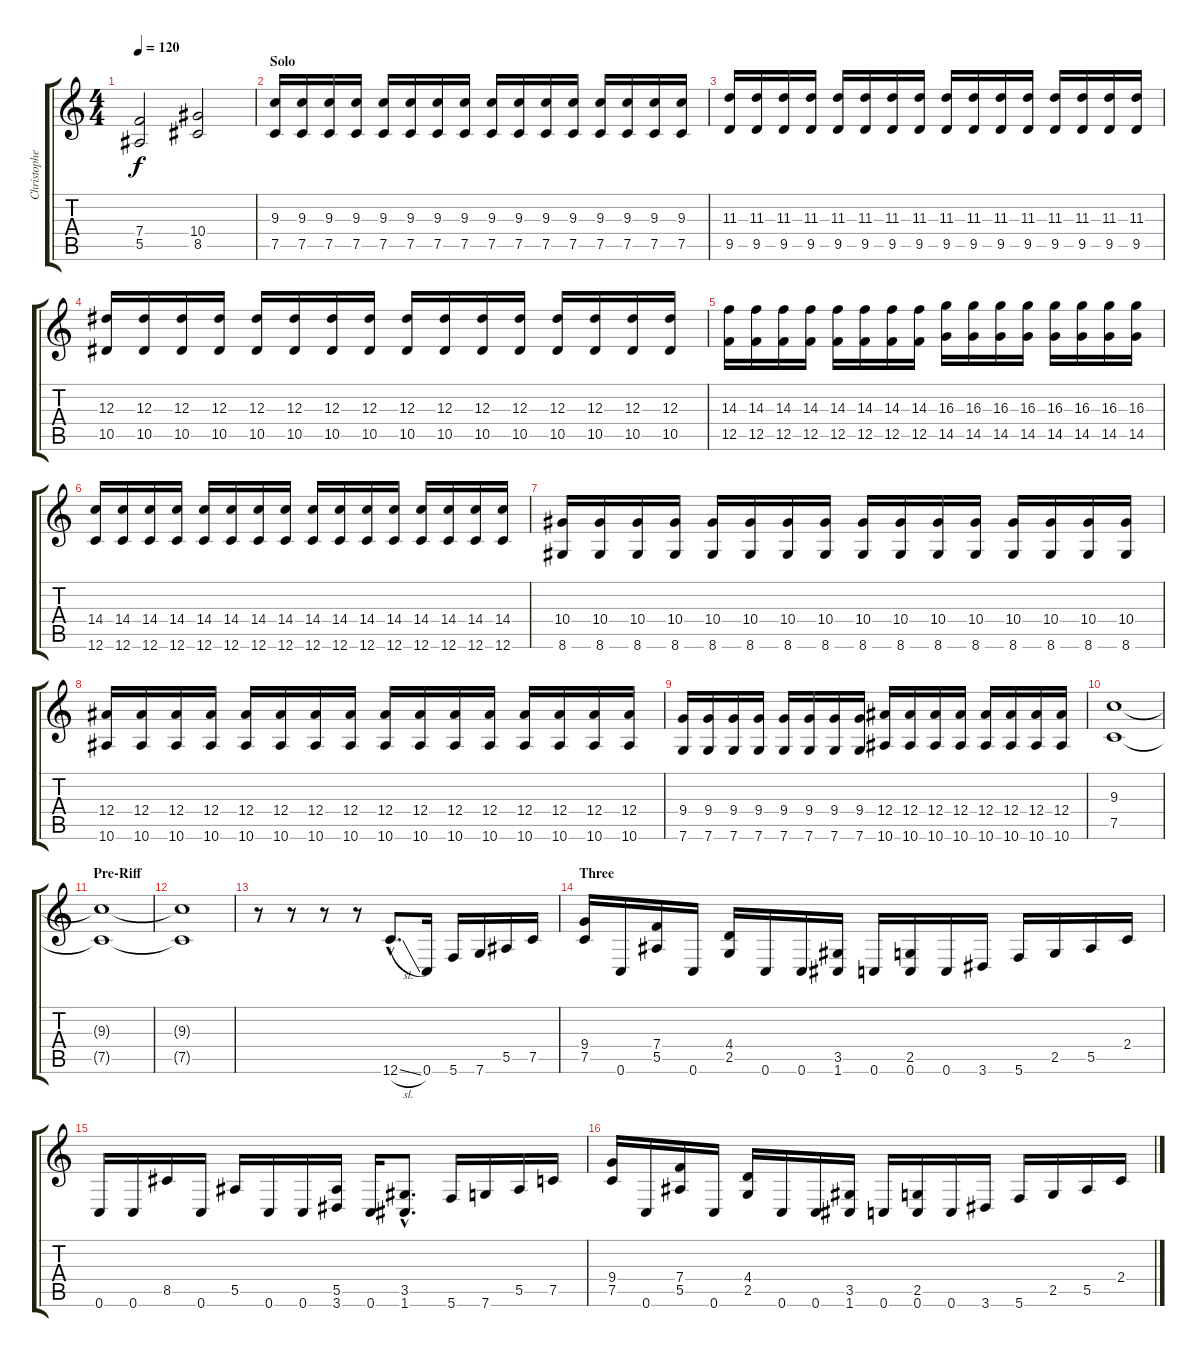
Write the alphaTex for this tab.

\track ("Christopher - Guitar" "Christophe") {instrument distortionguitar}
\staff {score tabs}
\tuning (C4 G3 Eb3 Bb2 F2 C2) {hide}
\ts (4 4)
\tempo 120
\clef g2
\ks c
(7.4 5.5).2{dy f} (10.4 8.5).2 |
\section ("" "Solo")
(9.3 7.5).16 (9.3 7.5).16 (9.3 7.5).16 (9.3 7.5).16 (9.3 7.5).16 (9.3 7.5).16 (9.3 7.5).16 (9.3 7.5).16 (9.3 7.5).16 (9.3 7.5).16 (9.3 7.5).16 (9.3 7.5).16 (9.3 7.5).16 (9.3 7.5).16 (9.3 7.5).16 (9.3 7.5).16 |
(11.3 9.5).16 (11.3 9.5).16 (11.3 9.5).16 (11.3 9.5).16 (11.3 9.5).16 (11.3 9.5).16 (11.3 9.5).16 (11.3 9.5).16 (11.3 9.5).16 (11.3 9.5).16 (11.3 9.5).16 (11.3 9.5).16 (11.3 9.5).16 (11.3 9.5).16 (11.3 9.5).16 (11.3 9.5).16 |
(12.3 10.5).16 (12.3 10.5).16 (12.3 10.5).16 (12.3 10.5).16 (12.3 10.5).16 (12.3 10.5).16 (12.3 10.5).16 (12.3 10.5).16 (12.3 10.5).16 (12.3 10.5).16 (12.3 10.5).16 (12.3 10.5).16 (12.3 10.5).16 (12.3 10.5).16 (12.3 10.5).16 (12.3 10.5).16 |
(14.3 12.5).16 (14.3 12.5).16 (14.3 12.5).16 (14.3 12.5).16 (14.3 12.5).16 (14.3 12.5).16 (14.3 12.5).16 (14.3 12.5).16 (16.3 14.5).16 (16.3 14.5).16 (16.3 14.5).16 (16.3 14.5).16 (16.3 14.5).16 (16.3 14.5).16 (16.3 14.5).16 (16.3 14.5).16 |
(14.4 12.6).16 (14.4 12.6).16 (14.4 12.6).16 (14.4 12.6).16 (14.4 12.6).16 (14.4 12.6).16 (14.4 12.6).16 (14.4 12.6).16 (14.4 12.6).16 (14.4 12.6).16 (14.4 12.6).16 (14.4 12.6).16 (14.4 12.6).16 (14.4 12.6).16 (14.4 12.6).16 (14.4 12.6).16 |
(10.4 8.6).16 (10.4 8.6).16 (10.4 8.6).16 (10.4 8.6).16 (10.4 8.6).16 (10.4 8.6).16 (10.4 8.6).16 (10.4 8.6).16 (10.4 8.6).16 (10.4 8.6).16 (10.4 8.6).16 (10.4 8.6).16 (10.4 8.6).16 (10.4 8.6).16 (10.4 8.6).16 (10.4 8.6).16 |
(12.4 10.6).16 (12.4 10.6).16 (12.4 10.6).16 (12.4 10.6).16 (12.4 10.6).16 (12.4 10.6).16 (12.4 10.6).16 (12.4 10.6).16 (12.4 10.6).16 (12.4 10.6).16 (12.4 10.6).16 (12.4 10.6).16 (12.4 10.6).16 (12.4 10.6).16 (12.4 10.6).16 (12.4 10.6).16 |
(9.4 7.6).16 (9.4 7.6).16 (9.4 7.6).16 (9.4 7.6).16 (9.4 7.6).16 (9.4 7.6).16 (9.4 7.6).16 (9.4 7.6).16 (12.4 10.6).16 (12.4 10.6).16 (12.4 10.6).16 (12.4 10.6).16 (12.4 10.6).16 (12.4 10.6).16 (12.4 10.6).16 (12.4 10.6).16 |
(9.3 7.5).1 |
\section ("" "Pre-Riff")
(9.3{t} 7.5{t}).1{volume 7} |
(9.3{t} 7.5{t}).1{volume 0} |
r.8{volume 13 balance 14} r.8 r.8 r.8 12.6{sl hac}.8{d} 0.6.16 5.6.16 7.6.16 5.5.16 7.5.16 |
\section ("" "Three")
(9.4 7.5).16 0.6.16 (7.4 5.5).16 0.6.16 (4.4 2.5).16 0.6.16 0.6.16 (3.5 1.6).16 0.6.16 (2.5 0.6).16 0.6.16 3.6.16 5.6.16 2.5.16 5.5.16 2.4.16 |
0.6.16 0.6.16 8.5.16 0.6.16 5.5.16 0.6.16 0.6.16 (5.5 3.6).16 0.6.16 (3.5{hac} 1.6{hac}).8{d} 5.6.16 7.6.16 5.5.16 7.5.16 |
(9.4 7.5).16 0.6.16 (7.4 5.5).16 0.6.16 (4.4 2.5).16 0.6.16 0.6.16 (3.5 1.6).16 0.6.16 (2.5 0.6).16 0.6.16 3.6.16 5.6.16 2.5.16 5.5.16 2.4.16
